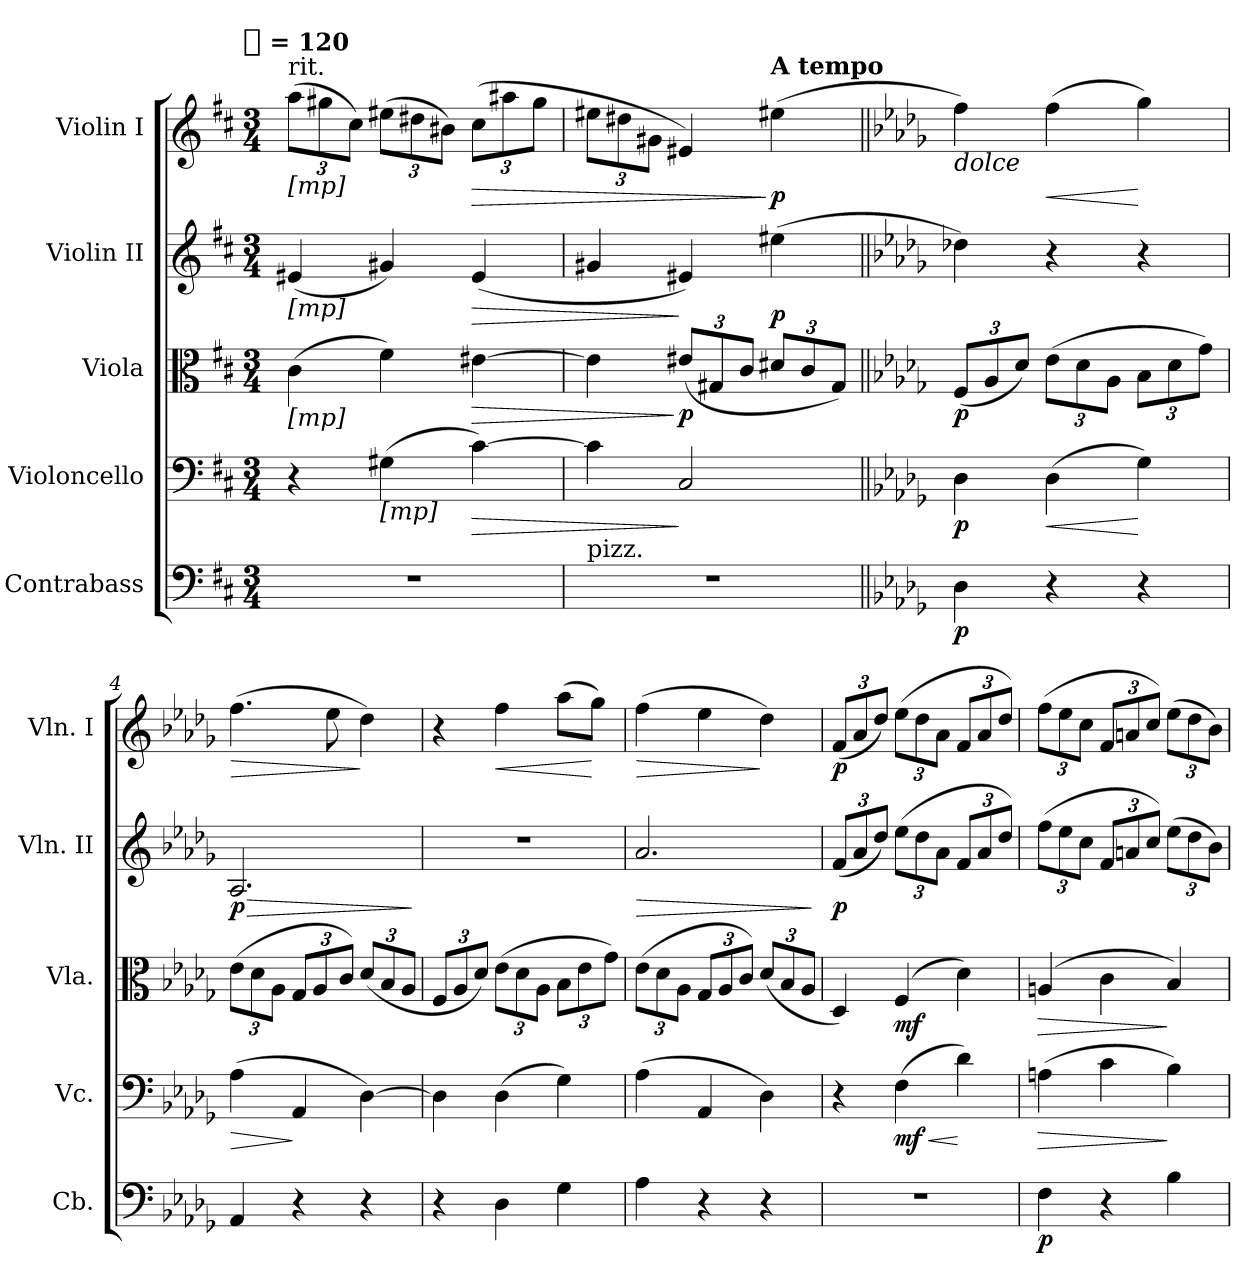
**kern	**dynam	**kern	**dynam	**kern	**dynam	**kern	**dynam	**kern	**dynam
*part5	*part5	*part4	*part4	*part3	*part3	*part2	*part2	*part1	*part1
*staff5	*staff5	*staff4	*staff4	*staff3	*staff3	*staff2	*staff2	*staff1	*staff1
*I"Contrabass	*	*I"Violoncello	*	*I"Viola	*	*I"Violin II	*	*I"Violin I	*
*I'Cb.	*	*I'Vc.	*	*I'Vla.	*	*I'Vln. II	*	*I'Vln. I	*
*clefF4	*	*clefF4	*	*clefC3	*	*clefG2	*	*clefG2	*
*k[f#c#]	*	*k[f#c#]	*	*k[f#c#]	*	*k[f#c#]	*	*k[f#c#]	*
*D:	*	*D:	*	*D:	*	*D:	*	*D:	*
!!LO:TX:omd:t=[quarter] = 120
*M3/4	*	*M3/4	*	*M3/4	*	*M3/4	*	*M3/4	*
*MM120	*	*MM120	*	*MM120	*	*MM120	*	*MM120	*
=1	=1	=1	=1	=1	=1	=1	=1	=1	=1
!	!	!	!	!	!	!	!	!LO:TX:a:t=rit.	!
!	!	!	!	!	!	!	!	!LO:TX:b:t=[mp]	!
!	!	!	!	!	!	!LO:TX:b:t=[mp]	!	!	!
!	!	!	!	!LO:TX:b:t=[mp]	!	!	!	!	!
4%3r	.	4r	.	(4c#	.	(4e#X	.	(12aaL	.
.	.	.	.	.	.	.	.	12gg#X	.
.	.	.	.	.	.	.	.	12cc#J)	.
!	!	!LO:TX:b:t=[mp]	!	!	!	!	!	!	!
.	.	(4G#X	.	4f#)	.	4g#X)	.	(12ee#XL	.
.	.	.	.	.	.	.	.	12dd#X	.
.	.	.	.	.	.	.	.	12b#XJ)	.
!	!	!	!LO:HP:b	!	!LO:HP:b	!	!LO:HP:b	!	!LO:HP:b
.	.	[4c#)	>	[4e#X	>	(4e#	>	(12cc#L	>
.	.	.	.	.	.	.	.	12aa#X	.
.	.	.	.	.	.	.	.	12gg#J	.
=2	=2	=2	=2	=2	=2	=2	=2	=2	=2
!LO:TX:a:t=pizz.	!	!	!	!	!	!	!	!	!
4%3r	.	4c#]	.	4e#]	.	4g#X	.	12ee#XL	.
.	.	.	.	.	.	.	.	12dd#X	.
.	.	.	.	.	.	.	.	12g#XJ	.
.	.	2C#	]	(12e#XL	] p	4e#X)	]	4e#X)	.
.	.	.	.	12G#X	.	.	.	.	.
.	.	.	.	12c#J	.	.	.	.	.
!	!	!	!	!	!	!	!	!LO:TX:a:B:t=A tempo	!
.	.	.	.	12d#XL	.	(4ee#X	p	(4ee#X	] p
.	.	.	.	12c#	.	.	.	.	.
.	.	.	.	12G#J)	.	.	.	.	.
=3||	=3||	=3||	=3||	=3||	=3||	=3||	=3||	=3||	=3||
*k[b-e-a-d-g-]	*	*k[b-e-a-d-g-]	*	*k[b-e-a-d-g-]	*	*k[b-e-a-d-g-]	*	*k[b-e-a-d-g-]	*
*D-:	*	*D-:	*	*D-:	*	*D-:	*	*D-:	*
!	!	!	!	!	!	!	!	!LO:TX:b:i:t=dolce	!
4D-	p	4D-	p	(12FL	p	4dd-X)	.	4ff)	.
.	.	.	.	12A-	.	.	.	.	.
.	.	.	.	12d-J)	.	.	.	.	.
!	!	!	!LO:HP:b	!	!	!	!	!	!LO:HP:b
4r	.	(4D-	<	(12e-L	.	4r	.	(4ff	<
.	.	.	.	12d-	.	.	.	.	.
.	.	.	.	12A-J	.	.	.	.	.
4r	.	4G-)	[	12B-L	.	4r	.	4gg-)	[
.	.	.	.	12d-	.	.	.	.	.
.	.	.	.	12g-J)	.	.	.	.	.
=4	=4	=4	=4	=4	=4	=4	=4	=4	=4
!	!	!	!LO:HP:b	!	!	!	!LO:HP:b	!	!LO:HP:b
4AA-	.	(4A-	>	(12e-L	.	2.A-	> p	(4.ff	>
.	.	.	.	12d-	.	.	.	.	.
.	.	.	.	12A-J	.	.	.	.	.
4r	.	4AA-	]	12G-L	.	.	.	.	.
.	.	.	.	12A-	.	.	.	.	.
.	.	.	.	.	.	.	.	8ee-	.
.	.	.	.	12cJ)	.	.	.	.	.
4r	.	[4D-)	.	(12d-L	.	.	.	4dd-)	]
.	.	.	.	12B-	.	.	.	.	.
.	.	.	.	12A-J	.	.	.	.	.
.	.	.	.	.	.	.	]	.	.
=5	=5	=5	=5	=5	=5	=5	=5	=5	=5
4r	.	4D-]	.	12FL	.	4%3r	.	4r	.
.	.	.	.	12A-	.	.	.	.	.
.	.	.	.	12d-J)	.	.	.	.	.
!	!	!	!	!	!	!	!	!	!LO:HP:b
4D-	.	(4D-	.	(12e-L	.	.	.	4ff	<
.	.	.	.	12d-	.	.	.	.	.
.	.	.	.	12A-J	.	.	.	.	.
4G-	.	4G-)	.	12B-L	.	.	.	(8aa-L	.
.	.	.	.	12e-	.	.	.	.	.
.	.	.	.	.	.	.	.	8gg-J)	[
.	.	.	.	12g-J)	.	.	.	.	.
=6	=6	=6	=6	=6	=6	=6	=6	=6	=6
!	!	!	!	!	!	!	!LO:HP:b	!	!LO:HP:b
4A-	.	(4A-	.	(12e-L	.	2.a-	>	(4ff	>
.	.	.	.	12d-	.	.	.	.	.
.	.	.	.	12A-J	.	.	.	.	.
4r	.	4AA-	.	12G-L	.	.	.	4ee-	.
.	.	.	.	12A-	.	.	.	.	.
.	.	.	.	12cJ)	.	.	.	.	.
4r	.	4D-)	.	(12d-L	.	.	.	4dd-)	]
.	.	.	.	12B-	.	.	.	.	.
.	.	.	.	12A-J	.	.	.	.	.
.	.	.	.	.	.	.	]	.	.
=7	=7	=7	=7	=7	=7	=7	=7	=7	=7
4%3r	.	4r	.	4D-)	.	(12fL	p	(12fL	p
.	.	.	.	.	.	12a-	.	12a-	.
.	.	.	.	.	.	12dd-J)	.	12dd-J)	.
!	!	!	!LO:HP:b	!	!	!	!	!	!
.	.	(4F	< mf	(4F	mf	(12ee-L	.	(12ee-L	.
.	.	.	.	.	.	12dd-	.	12dd-	.
.	.	.	.	.	.	12a-J	.	12a-J	.
.	.	4d-)	[	4d-)	.	12fL	.	12fL	.
.	.	.	.	.	.	12a-	.	12a-	.
.	.	.	.	.	.	12dd-J)	.	12dd-J)	.
=8	=8	=8	=8	=8	=8	=8	=8	=8	=8
!	!	!	!LO:HP:b	!	!LO:HP:b	!	!	!	!
4F	p	(4An	>	(4An	>	(12ffL	.	(12ffL	.
.	.	.	.	.	.	12ee-	.	12ee-	.
.	.	.	.	.	.	12ccJ	.	12ccJ	.
4r	.	4c	.	4c	.	12fL	.	12fL	.
.	.	.	.	.	.	12an	.	12an	.
.	.	.	.	.	.	12ccJ)	.	12ccJ)	.
4B-	.	4B-)	]	4B-)	]	(12ee-L	.	(12ee-L	.
.	.	.	.	.	.	12dd-	.	12dd-	.
.	.	.	.	.	.	12b-J)	.	12b-J)	.
=	=	=	=	=	=	=	=	=	=
*-	*-	*-	*-	*-	*-	*-	*-	*-	*-
